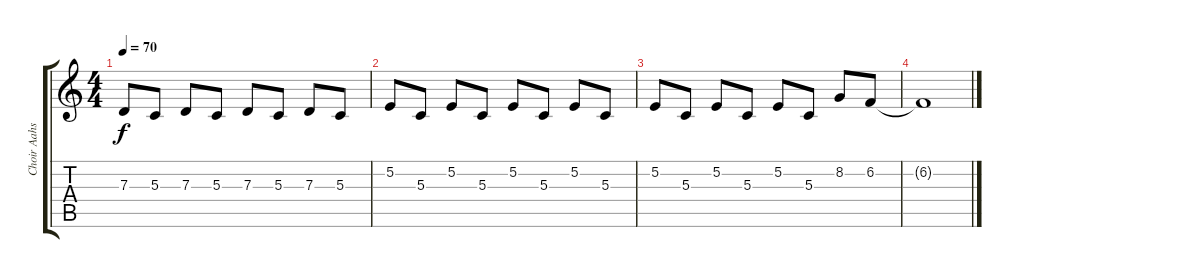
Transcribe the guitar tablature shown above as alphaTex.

\track ("Choir Aahs" "Choir Aahs") {instrument choiraahs}
\staff {score tabs}
\tuning (E4 B3 G3 D3 A2 E2) {hide}
\ts (4 4)
\tempo 70
\clef g2
\ks c
7.3.8{dy f} 5.3.8 7.3.8 5.3.8 7.3.8 5.3.8 7.3.8 5.3.8 |
5.2.8 5.3.8 5.2.8 5.3.8 5.2.8 5.3.8 5.2.8 5.3.8 |
5.2.8 5.3.8 5.2.8 5.3.8 5.2.8 5.3.8 8.2.8 6.2.8 |
6.2{t}.1
